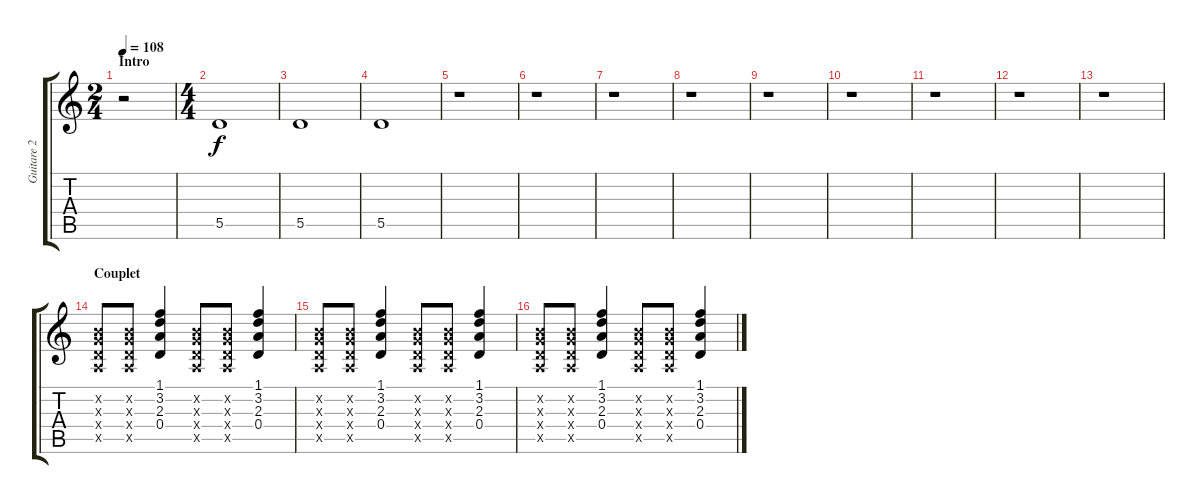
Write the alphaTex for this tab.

\track ("Guitare 2" "Guitare 2") {instrument overdrivenguitar}
\staff {score tabs}
\tuning (E4 B3 G3 D3 A2 E2) {hide}
\ts (2 4)
\section ("" "Intro")
\tempo 108
\clef g2
\ks c
r.2{dy f instrument overdrivenguitar} |
\ts (4 4)
5.5.1 |
5.5.1 |
5.5.1 |
r.1 |
r.1 |
r.1 |
r.1 |
r.1 |
r.1 |
r.1 |
r.1 |
r.1 |
\section ("" "Couplet")
(0.2{x} 0.3{x} 0.4{x} 0.5{x}).8{volume 7} (0.2{x} 0.3{x} 0.4{x} 0.5{x}).8 (1.1 3.2 2.3 0.4).4 (0.2{x} 0.3{x} 0.4{x} 0.5{x}).8 (0.2{x} 0.3{x} 0.4{x} 0.5{x}).8 (1.1 3.2 2.3 0.4).4 |
(0.2{x} 0.3{x} 0.4{x} 0.5{x}).8 (0.2{x} 0.3{x} 0.4{x} 0.5{x}).8 (1.1 3.2 2.3 0.4).4 (0.2{x} 0.3{x} 0.4{x} 0.5{x}).8 (0.2{x} 0.3{x} 0.4{x} 0.5{x}).8 (1.1 3.2 2.3 0.4).4 |
(0.2{x} 0.3{x} 0.4{x} 0.5{x}).8 (0.2{x} 0.3{x} 0.4{x} 0.5{x}).8 (1.1 3.2 2.3 0.4).4 (0.2{x} 0.3{x} 0.4{x} 0.5{x}).8 (0.2{x} 0.3{x} 0.4{x} 0.5{x}).8 (1.1 3.2 2.3 0.4).4
